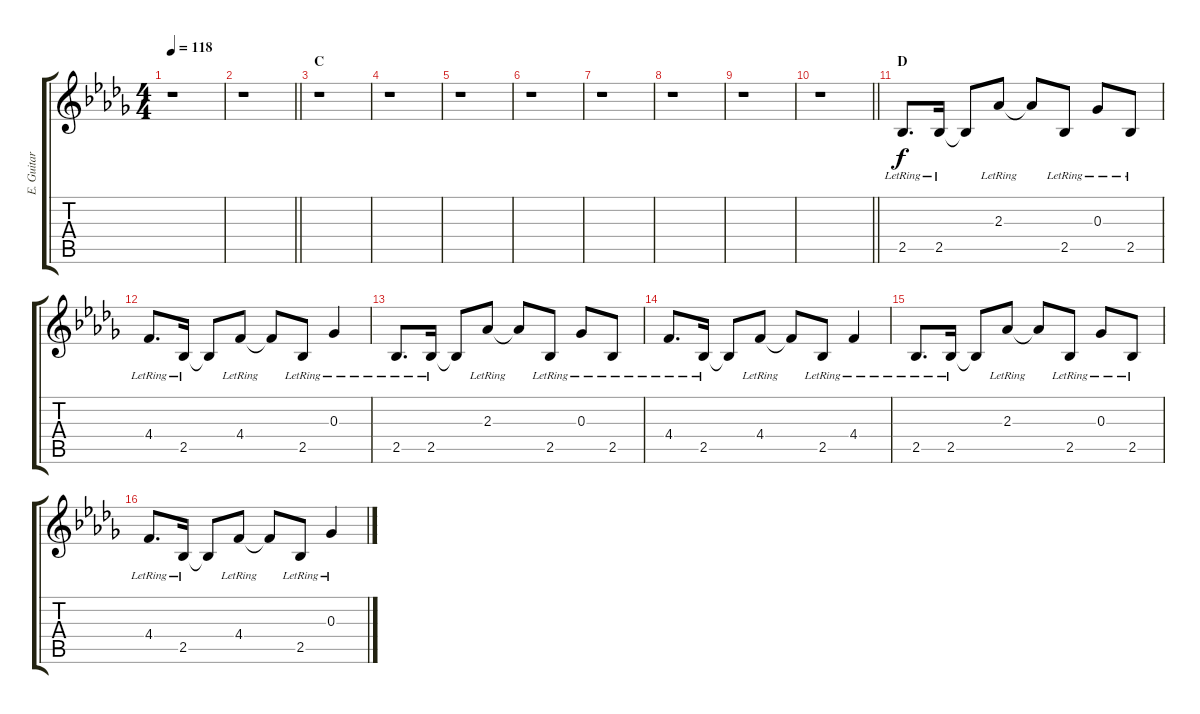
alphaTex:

\track ("E. Guitar III" "E. Guitar ") {instrument electricguitarclean}
\staff {score tabs}
\tuning (Eb4 Bb3 Gb3 Db3 Ab2 Db2) {hide}
\ts (4 4)
\tempo 118
\clef g2
\ks db
r.1{dy f} |
\barLineRight lightlight
r.1 |
\section ("" "C")
r.1 |
r.1 |
r.1 |
r.1 |
r.1 |
r.1 |
r.1 |
\barLineRight lightlight
r.1 |
\section ("" "D")
2.5{lr}.8{d} 2.5{lr}.16 2.5{t}.8 2.3{lr}.8 2.3{t}.8 2.5{lr}.8 0.3{lr}.8 2.5{lr}.8 |
4.4{lr}.8{d} 2.5{lr}.16 2.5{t}.8 4.4{lr}.8 4.4{t}.8 2.5{lr}.8 0.3{lr}.4 |
2.5{lr}.8{d} 2.5{lr}.16 2.5{t}.8 2.3{lr}.8 2.3{t}.8 2.5{lr}.8 0.3{lr}.8 2.5{lr}.8 |
4.4{lr}.8{d} 2.5{lr}.16 2.5{t}.8 4.4{lr}.8 4.4{t}.8 2.5{lr}.8 4.4{lr}.4 |
2.5{lr}.8{d} 2.5{lr}.16 2.5{t}.8 2.3{lr}.8 2.3{t}.8 2.5{lr}.8 0.3{lr}.8 2.5{lr}.8 |
4.4{lr}.8{d} 2.5{lr}.16 2.5{t}.8 4.4{lr}.8 4.4{t}.8 2.5{lr}.8 0.3{lr}.4
